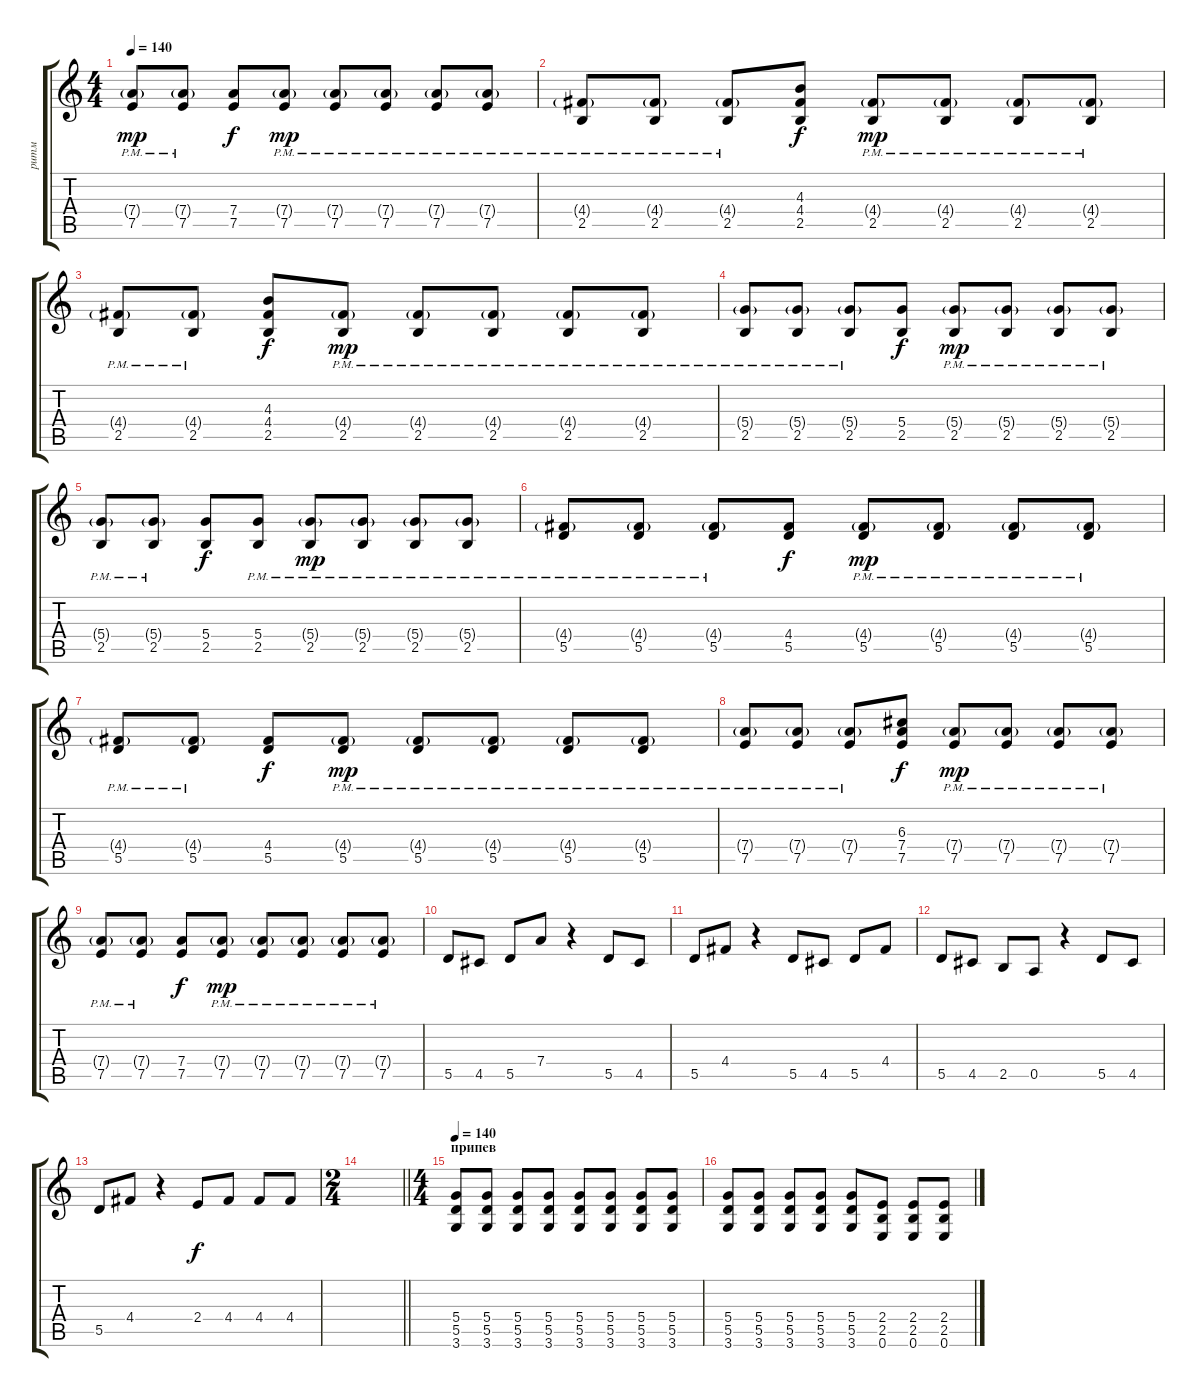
\track ("ритм" "ритм") {instrument distortionguitar}
\staff {score tabs}
\tuning (E4 B3 G3 D3 A2 E2) {hide}
\ts (4 4)
\tempo 140
\clef g2
\ks c
(7.4{g pm} 7.5{pm}).8{dy mp} (7.4{g pm} 7.5{pm}).8 (7.4 7.5).8{dy f} (7.4{g pm} 7.5{pm}).8{dy mp} (7.4{g pm} 7.5{pm}).8 (7.4{g pm} 7.5{pm}).8 (7.4{g pm} 7.5{pm}).8 (7.4{g pm} 7.5{pm}).8 |
(4.4{g} 2.5{pm}).8 (4.4{g} 2.5{pm}).8 (4.4{g} 2.5{pm}).8 (4.3 4.4 2.5).8{dy f} (4.4{g pm} 2.5{pm}).8{dy mp} (4.4{g pm} 2.5{pm}).8 (4.4{g pm} 2.5{pm}).8 (4.4{g pm} 2.5{pm}).8 |
(4.4{g pm} 2.5{pm}).8 (4.4{g pm} 2.5{pm}).8 (4.3 4.4 2.5).8{dy f} (4.4{g pm} 2.5{pm}).8{dy mp} (4.4{g pm} 2.5{pm}).8 (4.4{g pm} 2.5{pm}).8 (4.4{g pm} 2.5{pm}).8 (4.4{g pm} 2.5{pm}).8 |
(5.4{g pm} 2.5{pm}).8 (5.4{g pm} 2.5{pm}).8 (5.4{g pm} 2.5{pm}).8 (5.4 2.5).8{dy f} (5.4{g pm} 2.5{pm}).8{dy mp} (5.4{g pm} 2.5{pm}).8 (5.4{g pm} 2.5{pm}).8 (5.4{g pm} 2.5{pm}).8 |
(5.4{g pm} 2.5{pm}).8 (5.4{g pm} 2.5{pm}).8 (5.4 2.5).8{dy f} (5.4{pm} 2.5{pm}).8 (5.4{g pm} 2.5{pm}).8{dy mp} (5.4{g pm} 2.5{pm}).8 (5.4{g pm} 2.5{pm}).8 (5.4{g pm} 2.5{pm}).8 |
(4.4{g pm} 5.5{pm}).8 (4.4{g pm} 5.5{pm}).8 (4.4{g pm} 5.5{pm}).8 (4.4 5.5).8{dy f} (4.4{g pm} 5.5{pm}).8{dy mp} (4.4{g pm} 5.5{pm}).8 (4.4{g pm} 5.5{pm}).8 (4.4{g pm} 5.5{pm}).8 |
(4.4{g pm} 5.5{pm}).8 (4.4{g pm} 5.5{pm}).8 (4.4 5.5).8{dy f} (4.4{g pm} 5.5{pm}).8{dy mp} (4.4{g pm} 5.5{pm}).8 (4.4{g pm} 5.5{pm}).8 (4.4{g pm} 5.5{pm}).8 (4.4{g pm} 5.5{pm}).8 |
(7.4{g pm} 7.5{pm}).8 (7.4{g pm} 7.5{pm}).8 (7.4{g pm} 7.5{pm}).8 (6.3 7.4 7.5).8{dy f} (7.4{g pm} 7.5{pm}).8{dy mp} (7.4{g pm} 7.5{pm}).8 (7.4{g pm} 7.5{pm}).8 (7.4{g pm} 7.5{pm}).8 |
(7.4{g pm} 7.5{pm}).8 (7.4{g pm} 7.5{pm}).8 (7.4 7.5).8{dy f} (7.4{g pm} 7.5{pm}).8{dy mp} (7.4{g pm} 7.5{pm}).8 (7.4{g pm} 7.5{pm}).8 (7.4{g pm} 7.5{pm}).8 (7.4{g pm} 7.5{pm}).8 |
5.5.8 4.5.8 5.5.8 7.4.8 r.4 5.5.8 4.5.8 |
5.5.8 4.4.8 r.4 5.5.8 4.5.8 5.5.8 4.4.8 |
5.5.8 4.5.8 2.5.8 0.5.8 r.4 5.5.8 4.5.8 |
5.5.8 4.4.8 r.4 2.4.8{dy f} 4.4.8 4.4.8 4.4.8 |
\ts (2 4)
\barLineRight lightlight
|
\ts (4 4)
\section ("" "припев")
\tempo 140
(5.4 5.5 3.6).8 (5.4 5.5 3.6).8 (5.4 5.5 3.6).8 (5.4 5.5 3.6).8 (5.4 5.5 3.6).8 (5.4 5.5 3.6).8 (5.4 5.5 3.6).8 (5.4 5.5 3.6).8 |
(5.4 5.5 3.6).8 (5.4 5.5 3.6).8 (5.4 5.5 3.6).8 (5.4 5.5 3.6).8 (5.4 5.5 3.6).8 (2.4 2.5 0.6).8 (2.4 2.5 0.6).8 (2.4 2.5 0.6).8
